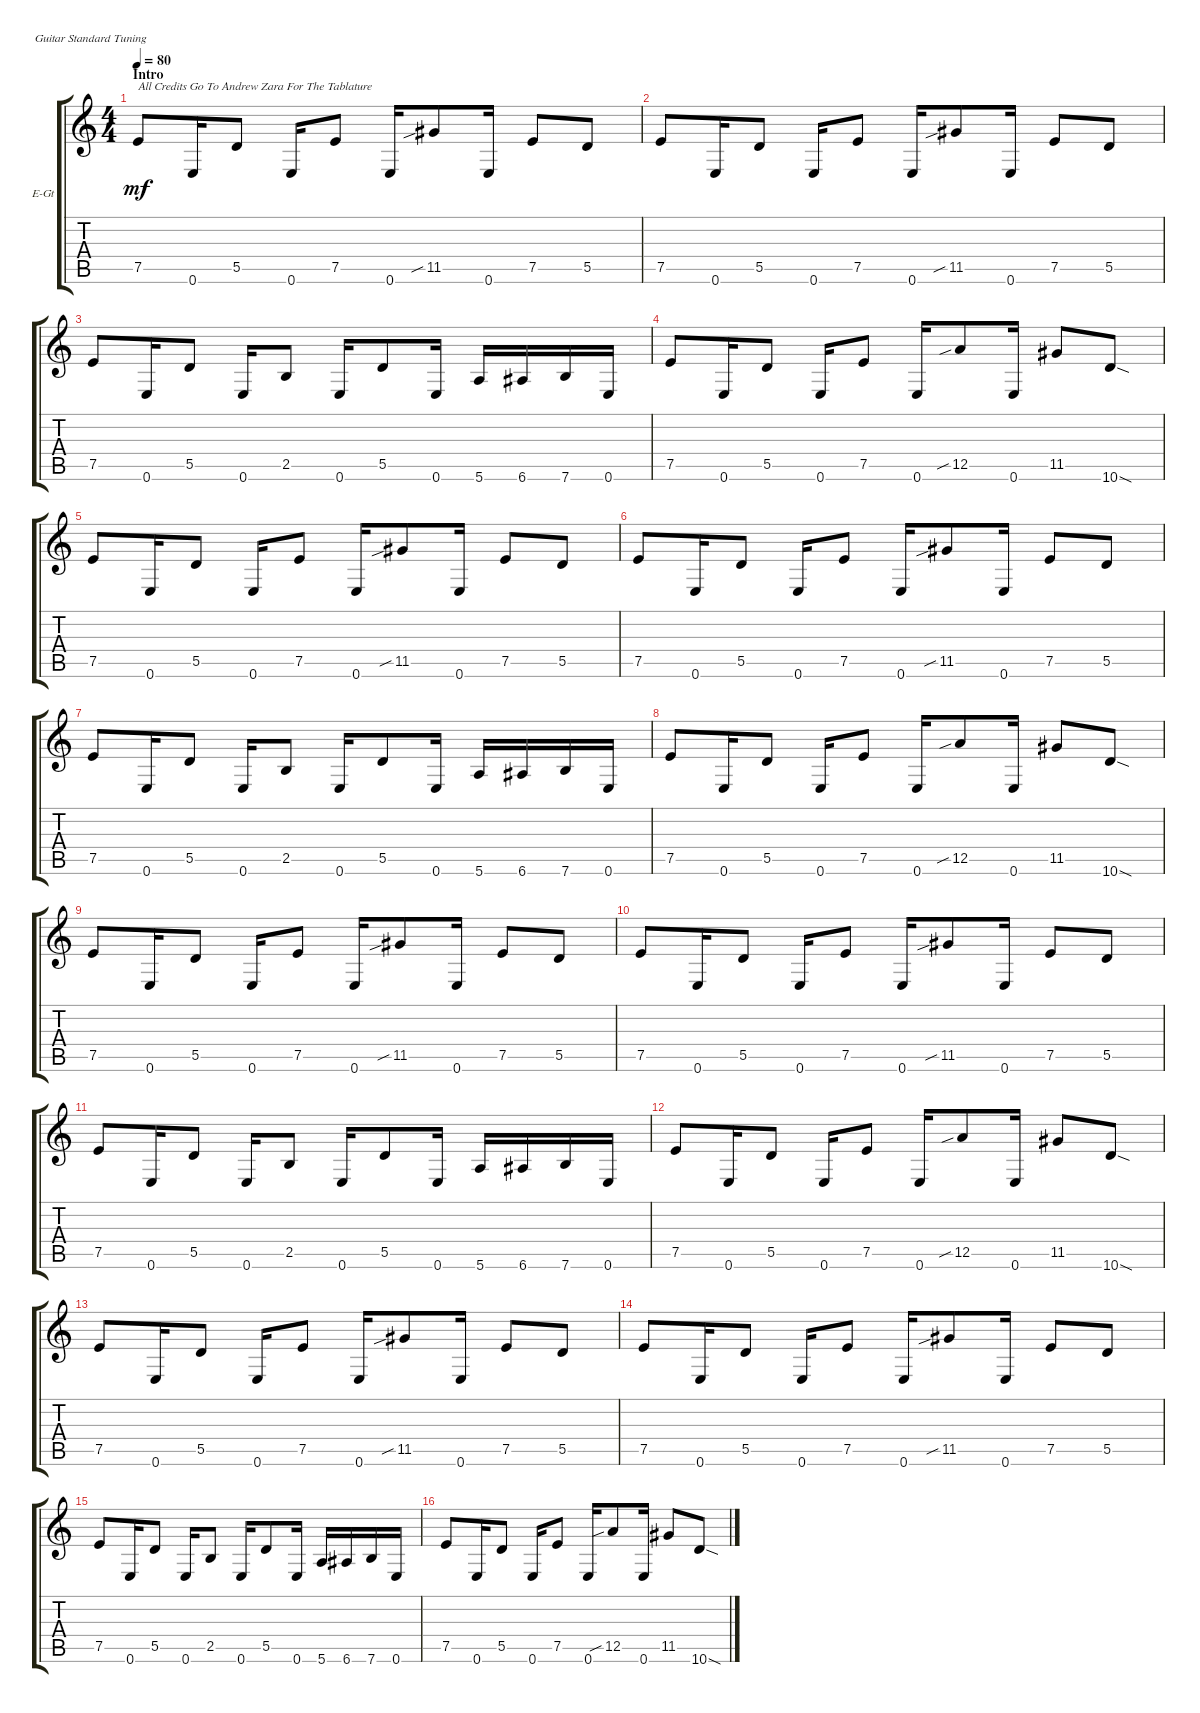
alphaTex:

\defaultSystemsLayout 4
\bracketExtendMode groupsimilarinstruments
\firstSystemTrackNameOrientation horizontal
\otherSystemsTrackNameOrientation horizontal
\track ("Dave Mustaine" "E-Gt") {instrument distortionguitar}
\staff {score tabs}
\tuning (E4 B3 G3 D3 A2 E2)
\ts (4 4)
\section ("" "Intro")
\tempo 80
\clef g2
\ks c
7.5.8{txt "All Credits Go To Andrew Zara For The Tablature" dy mf instrument distortionguitar} 0.6.16 5.5.8 0.6.16 7.5.8 0.6.16 11.5{sib}.8 0.6.16 7.5.8 5.5.8 |
7.5.8 0.6.16 5.5.8 0.6.16 7.5.8 0.6.16 11.5{sib}.8 0.6.16 7.5.8 5.5.8 |
7.5.8 0.6.16 5.5.8 0.6.16 2.5.8 0.6.16 5.5.8 0.6.16 5.6.16 6.6.16 7.6.16 0.6.16 |
7.5.8 0.6.16 5.5.8 0.6.16 7.5.8 0.6.16 12.5{sib}.8 0.6.16 11.5.8 10.6{sod}.8 |
7.5.8 0.6.16 5.5.8 0.6.16 7.5.8 0.6.16 11.5{sib}.8 0.6.16 7.5.8 5.5.8 |
7.5.8 0.6.16 5.5.8 0.6.16 7.5.8 0.6.16 11.5{sib}.8 0.6.16 7.5.8 5.5.8 |
7.5.8 0.6.16 5.5.8 0.6.16 2.5.8 0.6.16 5.5.8 0.6.16 5.6.16 6.6.16 7.6.16 0.6.16 |
7.5.8 0.6.16 5.5.8 0.6.16 7.5.8 0.6.16 12.5{sib}.8 0.6.16 11.5.8 10.6{sod}.8 |
7.5.8 0.6.16 5.5.8 0.6.16 7.5.8 0.6.16 11.5{sib}.8 0.6.16 7.5.8 5.5.8 |
7.5.8 0.6.16 5.5.8 0.6.16 7.5.8 0.6.16 11.5{sib}.8 0.6.16 7.5.8 5.5.8 |
7.5.8 0.6.16 5.5.8 0.6.16 2.5.8 0.6.16 5.5.8 0.6.16 5.6.16 6.6.16 7.6.16 0.6.16 |
7.5.8 0.6.16 5.5.8 0.6.16 7.5.8 0.6.16 12.5{sib}.8 0.6.16 11.5.8 10.6{sod}.8 |
7.5.8 0.6.16 5.5.8 0.6.16 7.5.8 0.6.16 11.5{sib}.8 0.6.16 7.5.8 5.5.8 |
7.5.8 0.6.16 5.5.8 0.6.16 7.5.8 0.6.16 11.5{sib}.8 0.6.16 7.5.8 5.5.8 |
7.5.8 0.6.16 5.5.8 0.6.16 2.5.8 0.6.16 5.5.8 0.6.16 5.6.16 6.6.16 7.6.16 0.6.16 |
7.5.8 0.6.16 5.5.8 0.6.16 7.5.8 0.6.16 12.5{sib}.8 0.6.16 11.5.8 10.6{sod}.8
